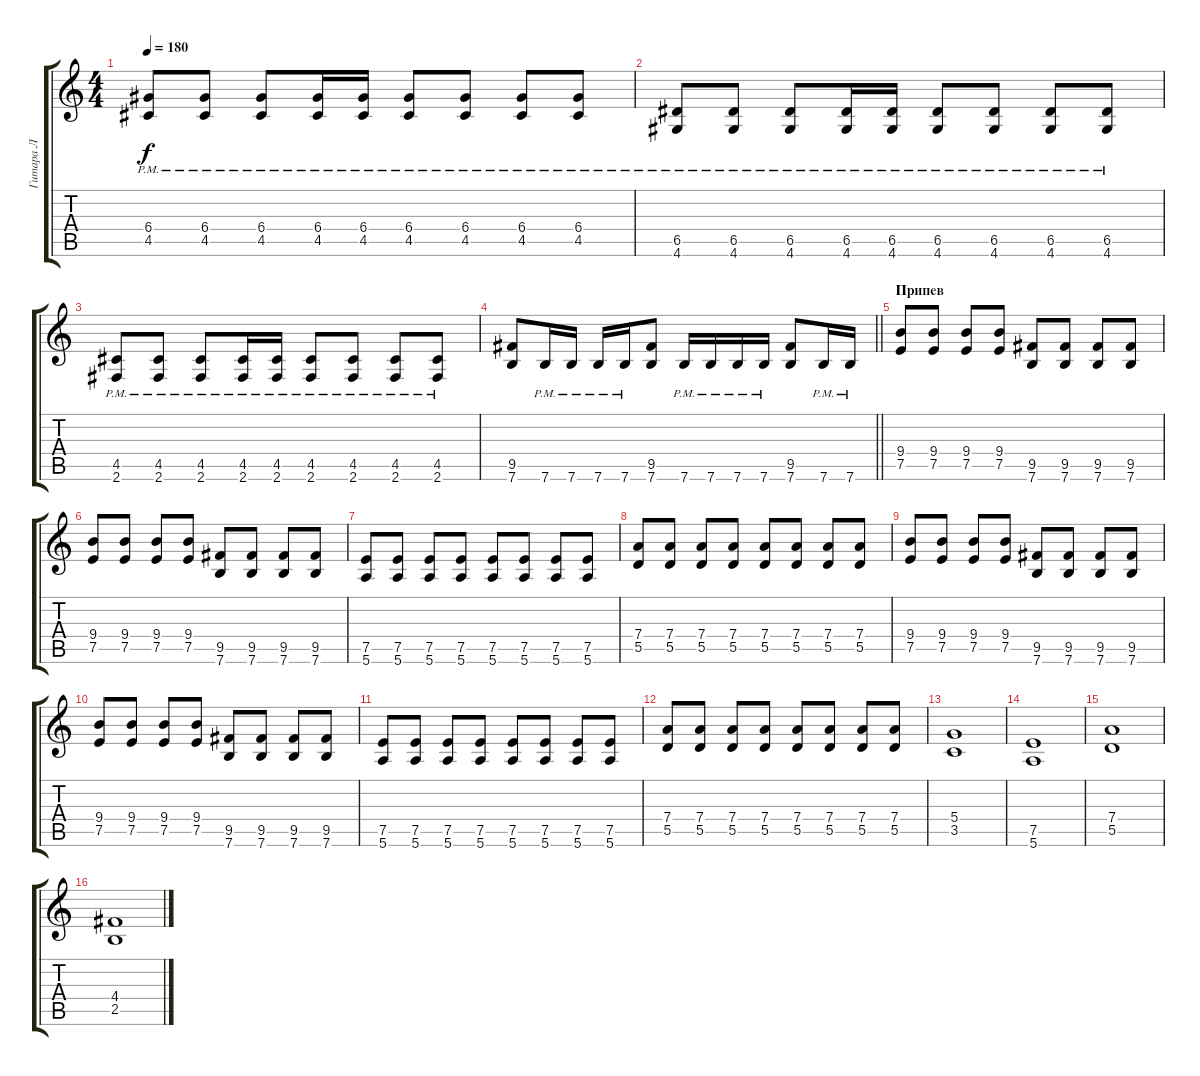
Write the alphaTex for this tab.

\track ("Гитара Л" "Гитара Л") {instrument distortionguitar}
\staff {score tabs}
\tuning (E4 B3 G3 D3 A2 E2) {hide}
\ts (4 4)
\tempo 180
\clef g2
\ks c
(6.4{pm} 4.5{pm}).8{dy f} (6.4{pm} 4.5{pm}).8 (6.4{pm} 4.5{pm}).8 (6.4{pm} 4.5{pm}).16 (6.4{pm} 4.5{pm}).16 (6.4{pm} 4.5{pm}).8 (6.4{pm} 4.5{pm}).8 (6.4{pm} 4.5{pm}).8 (6.4{pm} 4.5{pm}).8 |
(6.5{pm} 4.6{pm}).8 (6.5{pm} 4.6{pm}).8 (6.5{pm} 4.6{pm}).8 (6.5{pm} 4.6{pm}).16 (6.5{pm} 4.6{pm}).16 (6.5{pm} 4.6{pm}).8 (6.5{pm} 4.6{pm}).8 (6.5{pm} 4.6{pm}).8 (6.5{pm} 4.6{pm}).8 |
(4.5{pm} 2.6{pm}).8 (4.5{pm} 2.6{pm}).8 (4.5{pm} 2.6{pm}).8 (4.5{pm} 2.6{pm}).16 (4.5{pm} 2.6{pm}).16 (4.5{pm} 2.6{pm}).8 (4.5{pm} 2.6{pm}).8 (4.5{pm} 2.6{pm}).8 (4.5{pm} 2.6{pm}).8 |
\barLineRight lightlight
(9.5 7.6).8 7.6{pm}.16 7.6{pm}.16 7.6{pm}.16 7.6{pm}.16 (9.5 7.6).8 7.6{pm}.16 7.6{pm}.16 7.6{pm}.16 7.6{pm}.16 (9.5 7.6).8 7.6{pm}.16 7.6{pm}.16 |
\section ("" "Припев")
(9.4 7.5).8 (9.4 7.5).8 (9.4 7.5).8 (9.4 7.5).8 (9.5 7.6).8 (9.5 7.6).8 (9.5 7.6).8 (9.5 7.6).8 |
(9.4 7.5).8 (9.4 7.5).8 (9.4 7.5).8 (9.4 7.5).8 (9.5 7.6).8 (9.5 7.6).8 (9.5 7.6).8 (9.5 7.6).8 |
(7.5 5.6).8 (7.5 5.6).8 (7.5 5.6).8 (7.5 5.6).8 (7.5 5.6).8 (7.5 5.6).8 (7.5 5.6).8 (7.5 5.6).8 |
(7.4 5.5).8 (7.4 5.5).8 (7.4 5.5).8 (7.4 5.5).8 (7.4 5.5).8 (7.4 5.5).8 (7.4 5.5).8 (7.4 5.5).8 |
(9.4 7.5).8 (9.4 7.5).8 (9.4 7.5).8 (9.4 7.5).8 (9.5 7.6).8 (9.5 7.6).8 (9.5 7.6).8 (9.5 7.6).8 |
(9.4 7.5).8 (9.4 7.5).8 (9.4 7.5).8 (9.4 7.5).8 (9.5 7.6).8 (9.5 7.6).8 (9.5 7.6).8 (9.5 7.6).8 |
(7.5 5.6).8 (7.5 5.6).8 (7.5 5.6).8 (7.5 5.6).8 (7.5 5.6).8 (7.5 5.6).8 (7.5 5.6).8 (7.5 5.6).8 |
(7.4 5.5).8 (7.4 5.5).8 (7.4 5.5).8 (7.4 5.5).8 (7.4 5.5).8 (7.4 5.5).8 (7.4 5.5).8 (7.4 5.5).8 |
(5.4 3.5).1 |
(7.5 5.6).1 |
(7.4 5.5).1 |
(4.4 2.5).1
